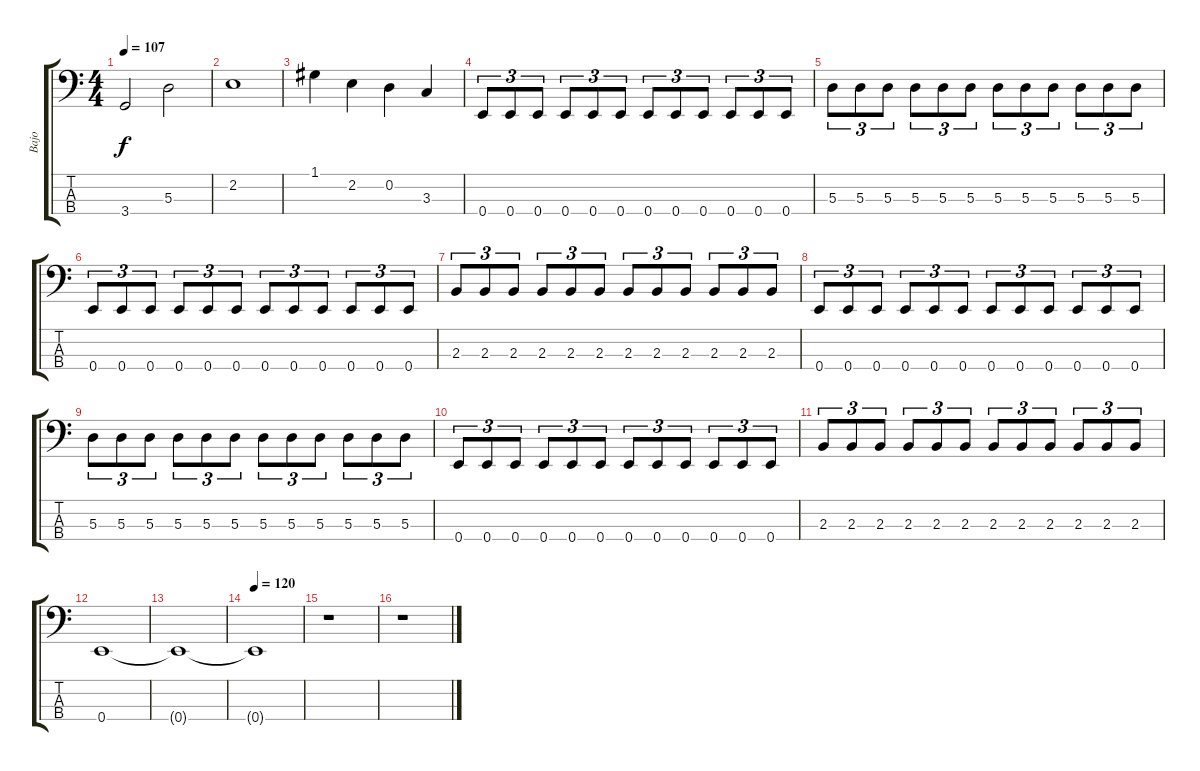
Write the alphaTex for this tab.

\track ("Bajo" "Bajo") {instrument electricbasspick}
\staff {score tabs}
\tuning (G2 D2 A1 E1) {hide}
\ts (4 4)
\tempo 107
\clef f4
\ks c
3.4.2{dy f} 5.3.2 |
2.2.1 |
1.1.4 2.2.4 0.2.4 3.3.4 |
0.4.8{tu (3 2)} 0.4.8{tu (3 2)} 0.4.8{tu (3 2)} 0.4.8{tu (3 2)} 0.4.8{tu (3 2)} 0.4.8{tu (3 2)} 0.4.8{tu (3 2)} 0.4.8{tu (3 2)} 0.4.8{tu (3 2)} 0.4.8{tu (3 2)} 0.4.8{tu (3 2)} 0.4.8{tu (3 2)} |
5.3.8{tu (3 2)} 5.3.8{tu (3 2)} 5.3.8{tu (3 2)} 5.3.8{tu (3 2)} 5.3.8{tu (3 2)} 5.3.8{tu (3 2)} 5.3.8{tu (3 2)} 5.3.8{tu (3 2)} 5.3.8{tu (3 2)} 5.3.8{tu (3 2)} 5.3.8{tu (3 2)} 5.3.8{tu (3 2)} |
0.4.8{tu (3 2)} 0.4.8{tu (3 2)} 0.4.8{tu (3 2)} 0.4.8{tu (3 2)} 0.4.8{tu (3 2)} 0.4.8{tu (3 2)} 0.4.8{tu (3 2)} 0.4.8{tu (3 2)} 0.4.8{tu (3 2)} 0.4.8{tu (3 2)} 0.4.8{tu (3 2)} 0.4.8{tu (3 2)} |
2.3.8{tu (3 2)} 2.3.8{tu (3 2)} 2.3.8{tu (3 2)} 2.3.8{tu (3 2)} 2.3.8{tu (3 2)} 2.3.8{tu (3 2)} 2.3.8{tu (3 2)} 2.3.8{tu (3 2)} 2.3.8{tu (3 2)} 2.3.8{tu (3 2)} 2.3.8{tu (3 2)} 2.3.8{tu (3 2)} |
0.4.8{tu (3 2)} 0.4.8{tu (3 2)} 0.4.8{tu (3 2)} 0.4.8{tu (3 2)} 0.4.8{tu (3 2)} 0.4.8{tu (3 2)} 0.4.8{tu (3 2)} 0.4.8{tu (3 2)} 0.4.8{tu (3 2)} 0.4.8{tu (3 2)} 0.4.8{tu (3 2)} 0.4.8{tu (3 2)} |
5.3.8{tu (3 2)} 5.3.8{tu (3 2)} 5.3.8{tu (3 2)} 5.3.8{tu (3 2)} 5.3.8{tu (3 2)} 5.3.8{tu (3 2)} 5.3.8{tu (3 2)} 5.3.8{tu (3 2)} 5.3.8{tu (3 2)} 5.3.8{tu (3 2)} 5.3.8{tu (3 2)} 5.3.8{tu (3 2)} |
0.4.8{tu (3 2)} 0.4.8{tu (3 2)} 0.4.8{tu (3 2)} 0.4.8{tu (3 2)} 0.4.8{tu (3 2)} 0.4.8{tu (3 2)} 0.4.8{tu (3 2)} 0.4.8{tu (3 2)} 0.4.8{tu (3 2)} 0.4.8{tu (3 2)} 0.4.8{tu (3 2)} 0.4.8{tu (3 2)} |
2.3.8{tu (3 2)} 2.3.8{tu (3 2)} 2.3.8{tu (3 2)} 2.3.8{tu (3 2)} 2.3.8{tu (3 2)} 2.3.8{tu (3 2)} 2.3.8{tu (3 2)} 2.3.8{tu (3 2)} 2.3.8{tu (3 2)} 2.3.8{tu (3 2)} 2.3.8{tu (3 2)} 2.3.8{tu (3 2)} |
0.4.1 |
0.4{t}.1 |
\tempo 120
0.4{t}.1 |
r.1 |
r.1
